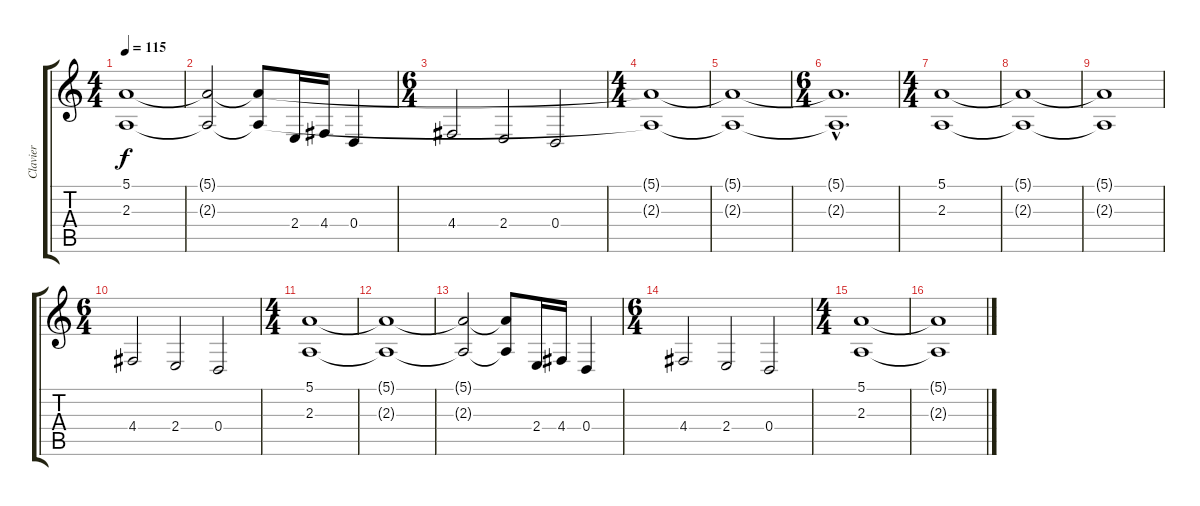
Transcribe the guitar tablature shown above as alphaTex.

\track ("Clavier" "Clavier") {instrument drawbarorgan}
\staff {score tabs}
\tuning (E4 B3 G3 D3 A2 E2) {hide}
\ts (4 4)
\tempo 115
\clef g2
\ks c
(5.1{t} 2.3{t}).1{dy f} |
(5.1{t} 2.3{t}).2 (5.1{t} 2.3{t}).8 2.4.16 4.4.16 0.4.4 |
\ts (6 4)
4.4.2 2.4.2 0.4.2 |
\ts (4 4)
(5.1{t} 2.3{t}).1 |
(5.1{t} 2.3{t}).1 |
\ts (6 4)
(5.1{hac t} 2.3{hac t}).1{d} |
\ts (4 4)
(5.1 2.3).1 |
(5.1{t} 2.3{t}).1 |
(5.1{t} 2.3{t}).1 |
\ts (6 4)
4.4.2 2.4.2 0.4.2 |
\ts (4 4)
(5.1 2.3).1 |
(5.1{t} 2.3{t}).1 |
(5.1{t} 2.3{t}).2 (5.1{t} 2.3{t}).8 2.4.16 4.4.16 0.4.4 |
\ts (6 4)
4.4.2 2.4.2 0.4.2 |
\ts (4 4)
\section ("" "")
(5.1 2.3).1 |
(5.1{t} 2.3{t}).1
